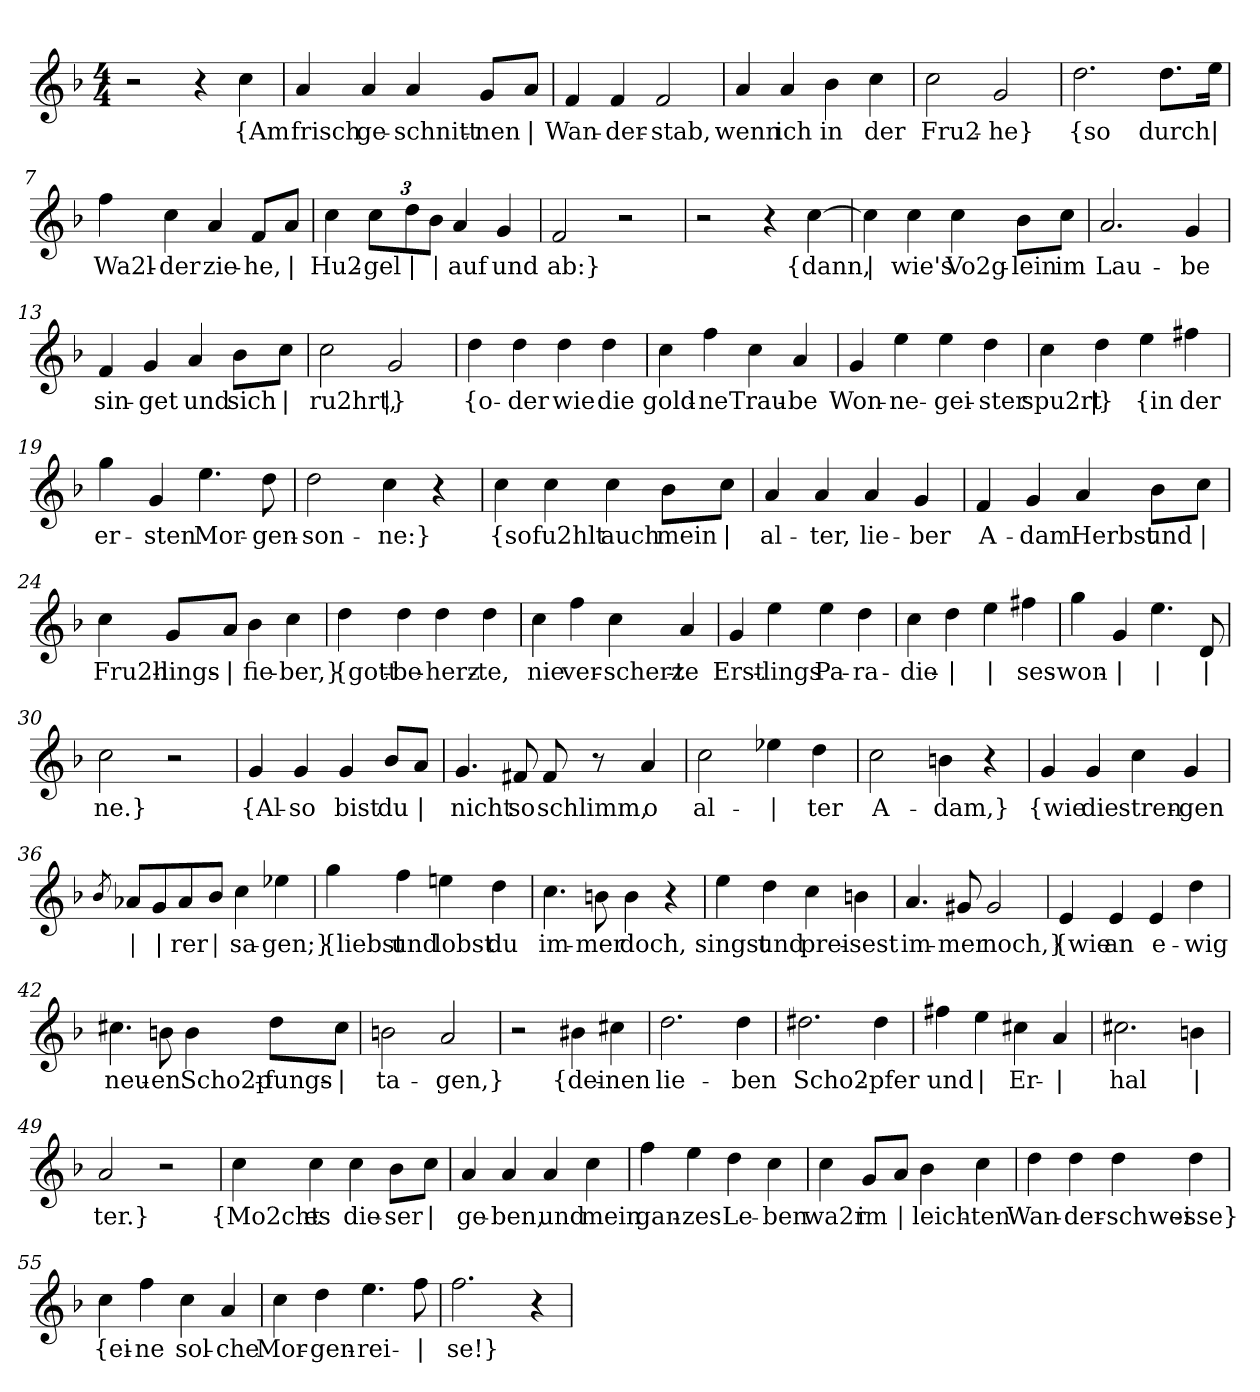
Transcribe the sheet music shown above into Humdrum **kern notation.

**kern	**text
*part1	*part1
*staff1	*staff1
*clefG2	*
*k[b-]	*
*M4/4	*
=1	=1
2r	.
4r	.
!	!LO:LY:b
4cc\	{Am
=2	=2
!	!LO:LY:b
4a/	frisch
!	!LO:LY:b
4a/	ge-
!	!LO:LY:b
4a/	-schnitt-
!	!LO:LY:b
8g/L	-nen
!	!LO:LY:b
8a/J	|
=3	=3
!	!LO:LY:b
4f/	Wan-
!	!LO:LY:b
4f/	-der-
!	!LO:LY:b
2f/	-stab,
=4	=4
!	!LO:LY:b
4a/	wenn
!	!LO:LY:b
4a/	ich
!	!LO:LY:b
4b-\	in
!	!LO:LY:b
4cc\	der
=5	=5
!	!LO:LY:b
2cc\	Fru2-
!	!LO:LY:b
2g/	-he}
=6	=6
!	!LO:LY:b
2.dd\	{so
!	!LO:LY:b
8.dd\L	durch
!	!LO:LY:b
16ee\Jk	|
!!LO:LB:g=z
=7	=7
!	!LO:LY:b
4ff\	Wa2l-
!	!LO:LY:b
4cc\	-der
!	!LO:LY:b
4a/	zie-
!	!LO:LY:b
8f/L	-he,
!	!LO:LY:b
8a/J	|
=8	=8
!	!LO:LY:b
4cc\	Hu2-
*Xbrackettup	*
!	!LO:LY:b
12cc\L	-gel
!	!LO:LY:b
12dd\	|
!	!LO:LY:b
12b-\J	|
!	!LO:LY:b
4a/	auf
!	!LO:LY:b
4g/	und
=9	=9
!	!LO:LY:b
2f/	ab:}
2r	.
=10	=10
2r	.
4r	.
!	!LO:LY:b
[4cc\	{dann,
=11	=11
!	!LO:LY:b
4cc\]	|
!	!LO:LY:b
4cc\	wie's
!	!LO:LY:b
4cc\	Vo2g-
!	!LO:LY:b
8b-\L	-lein
!	!LO:LY:b
8cc\J	im
=12	=12
!	!LO:LY:b
2.a/	Lau-
!	!LO:LY:b
4g/	-be
!!LO:LB:g=z
=13	=13
!	!LO:LY:b
4f/	sin-
!	!LO:LY:b
4g/	-get
!	!LO:LY:b
4a/	und
!	!LO:LY:b
8b-\L	sich
!	!LO:LY:b
8cc\J	|
=14	=14
!	!LO:LY:b
2cc\	ru2hrt,
!	!LO:LY:b
2g/	|}
=15	=15
!	!LO:LY:b
4dd\	{o-
!	!LO:LY:b
4dd\	-der
!	!LO:LY:b
4dd\	wie
!	!LO:LY:b
4dd\	die
=16	=16
!	!LO:LY:b
4cc\	gold-
!	!LO:LY:b
4ff\	-ne
!	!LO:LY:b
4cc\	Trau-
!	!LO:LY:b
4a/	-be
=17	=17
!	!LO:LY:b
4g/	Won-
!	!LO:LY:b
4ee\	-ne-
!	!LO:LY:b
4ee\	-gei-
!	!LO:LY:b
4dd\	-ster
!!LO:LB:g=z
=18	=18
!	!LO:LY:b
4cc\	spu2rt
!	!LO:LY:b
4dd\	|}
!	!LO:LY:b
4ee\	{in
!	!LO:LY:b
4ff#X\	der
=19	=19
!	!LO:LY:b
4gg\	er-
!	!LO:LY:b
4g/	-sten
!	!LO:LY:b
4.ee\	Mor-
!	!LO:LY:b
8dd\	-gen-
=20	=20
!	!LO:LY:b
2dd\	-son-
!	!LO:LY:b
4cc\	-ne:}
4r	.
=21	=21
!	!LO:LY:b
4cc\	{so
!	!LO:LY:b
4cc\	fu2hlt
!	!LO:LY:b
4cc\	auch
!	!LO:LY:b
8b-\L	mein
!	!LO:LY:b
8cc\J	|
=22	=22
!	!LO:LY:b
4a/	al-
!	!LO:LY:b
4a/	-ter,
!	!LO:LY:b
4a/	lie-
!	!LO:LY:b
4g/	-ber
!!LO:LB:g=z
=23	=23
!	!LO:LY:b
4f/	A-
!	!LO:LY:b
4g/	-dam
!	!LO:LY:b
4a/	Herbst
!	!LO:LY:b
8b-\L	und
!	!LO:LY:b
8cc\J	|
=24	=24
!	!LO:LY:b
4cc\	Fru2h-
!	!LO:LY:b
8g/L	-lings-
!	!LO:LY:b
8a/J	|
!	!LO:LY:b
4b-\	-fie-
!	!LO:LY:b
4cc\	-ber,}
=25	=25
!	!LO:LY:b
4dd\	{gott-
!	!LO:LY:b
4dd\	-be-
!	!LO:LY:b
4dd\	-herz-
!	!LO:LY:b
4dd\	-te,
=26	=26
!	!LO:LY:b
4cc\	nie
!	!LO:LY:b
4ff\	ver-
!	!LO:LY:b
4cc\	-scherz-
!	!LO:LY:b
4a/	-te
!!LO:LB:g=z
=27	=27
!	!LO:LY:b
4g/	Erst-
!	!LO:LY:b
4ee\	-lings
!	!LO:LY:b
4ee\	Pa-
!	!LO:LY:b
4dd\	-ra-
=28	=28
!	!LO:LY:b
4cc\	-die-
!	!LO:LY:b
4dd\	|
!	!LO:LY:b
4ee\	|
!	!LO:LY:b
4ff#X\	-ses-
=29	=29
!	!LO:LY:b
4gg\	-won-
!	!LO:LY:b
4g/	|
!	!LO:LY:b
4.ee\	|
!	!LO:LY:b
8d/	|
=30	=30
!	!LO:LY:b
2cc\	-ne.}
2r	.
=31	=31
!	!LO:LY:b
4g/	{Al-
!	!LO:LY:b
4g/	-so
!	!LO:LY:b
4g/	bist
!	!LO:LY:b
8b-/L	du
!	!LO:LY:b
8a/J	|
=32	=32
!	!LO:LY:b
4.g/	nicht
!	!LO:LY:b
8f#X/	so
!	!LO:LY:b
8f#/	schlimm,
8r	.
!	!LO:LY:b
4a/	o
!!LO:LB:g=z
=33	=33
!	!LO:LY:b
2cc\	al-
!	!LO:LY:b
4ee-X\	|
!	!LO:LY:b
4dd\	-ter
=34	=34
!	!LO:LY:b
2cc\	A-
!	!LO:LY:b
4bn\	-dam,}
4r	.
=35	=35
!	!LO:LY:b
4g/	{wie
!	!LO:LY:b
4g/	die
!	!LO:LY:b
4cc\	stren-
!	!LO:LY:b
4g/	-gen
=36	=36
8qb-/	.
!	!LO:LY:b
8a-X/L	|
!	!LO:LY:b
8g/	|
!	!LO:LY:b
8a-/	-rer
!	!LO:LY:b
8b-/J	|
!	!LO:LY:b
4cc\	sa-
!	!LO:LY:b
4ee-X\	gen;}
=37	=37
!	!LO:LY:b
4gg\	{liebst
!	!LO:LY:b
4ff\	und
!	!LO:LY:b
4een\	lobst
!	!LO:LY:b
4dd\	du
!!LO:LB:g=z
=38	=38
!	!LO:LY:b
4.cc\	im-
!	!LO:LY:b
8bn\	-mer
!	!LO:LY:b
4b\	doch,
4r	.
=39	=39
!	!LO:LY:b
4ee\	singst
!	!LO:LY:b
4dd\	und
!	!LO:LY:b
4cc\	prei-
!	!LO:LY:b
4bn\	-sest
=40	=40
!	!LO:LY:b
4.a/	im-
!	!LO:LY:b
8g#X/	-mer
!	!LO:LY:b
2g#/	noch,}
=41	=41
!	!LO:LY:b
4e/	{wie
!	!LO:LY:b
4e/	an
!	!LO:LY:b
4e/	e-
!	!LO:LY:b
4dd\	-wig
=42	=42
!	!LO:LY:b
4.cc#X\	neu-
!	!LO:LY:b
8bn\	-en
!	!LO:LY:b
4b\	Scho2p-
!	!LO:LY:b
8dd\L	-fungs-
!	!LO:LY:b
8cc#\J	|
!!LO:LB:g=z
=43	=43
!	!LO:LY:b
2bn\	-ta-
!	!LO:LY:b
2a/	-gen,}
=44	=44
2r	.
!	!LO:LY:b
4b#X\	{dei-
!	!LO:LY:b
4cc#X\	-nen
=45	=45
!	!LO:LY:b
2.dd\	lie-
!	!LO:LY:b
4dd\	-ben
=46	=46
!	!LO:LY:b
2.dd#X\	Scho2-
!	!LO:LY:b
4dd#\	-pfer
=47	=47
!	!LO:LY:b
4ff#X\	und
!	!LO:LY:b
4ee\	|
!	!LO:LY:b
4cc#X\	Er-
!	!LO:LY:b
4a/	|
=48	=48
!	!LO:LY:b
2.cc#X\	-hal
!	!LO:LY:b
4bn\	|
=49	=49
!	!LO:LY:b
2a/	-ter.}
2r	.
!!LO:LB:g=z
=50	=50
!	!LO:LY:b
4cc\	{Mo2cht
!	!LO:LY:b
4cc\	es
!	!LO:LY:b
4cc\	die-
!	!LO:LY:b
8b-\L	-ser
!	!LO:LY:b
8cc\J	|
=51	=51
!	!LO:LY:b
4a/	ge-
!	!LO:LY:b
4a/	-ben,
!	!LO:LY:b
4a/	und
!	!LO:LY:b
4cc\	mein
=52	=52
!	!LO:LY:b
4ff\	gan-
!	!LO:LY:b
4ee\	-zes
!	!LO:LY:b
4dd\	Le-
!	!LO:LY:b
4cc\	-ben
=53	=53
!	!LO:LY:b
4cc\	wa2r
!	!LO:LY:b
8g/L	im
!	!LO:LY:b
8a/J	|
!	!LO:LY:b
4b-\	leich-
!	!LO:LY:b
4cc\	-ten
!!LO:PB:g=z
=54	=54
!	!LO:LY:b
4dd\	Wan-
!	!LO:LY:b
4dd\	-der-
!	!LO:LY:b
4dd\	-schwei-
!	!LO:LY:b
4dd\	-sse}
=55	=55
!	!LO:LY:b
4cc\	{ei-
!	!LO:LY:b
4ff\	-ne
!	!LO:LY:b
4cc\	sol-
!	!LO:LY:b
4a/	-che
=56	=56
!	!LO:LY:b
4cc\	Mor-
!	!LO:LY:b
4dd\	-gen-
!	!LO:LY:b
4.ee\	-rei-
!	!LO:LY:b
8ff\	|
=57	=57
!	!LO:LY:b
2.ff\	-se!}
4r	.
=	=
*-	*-
